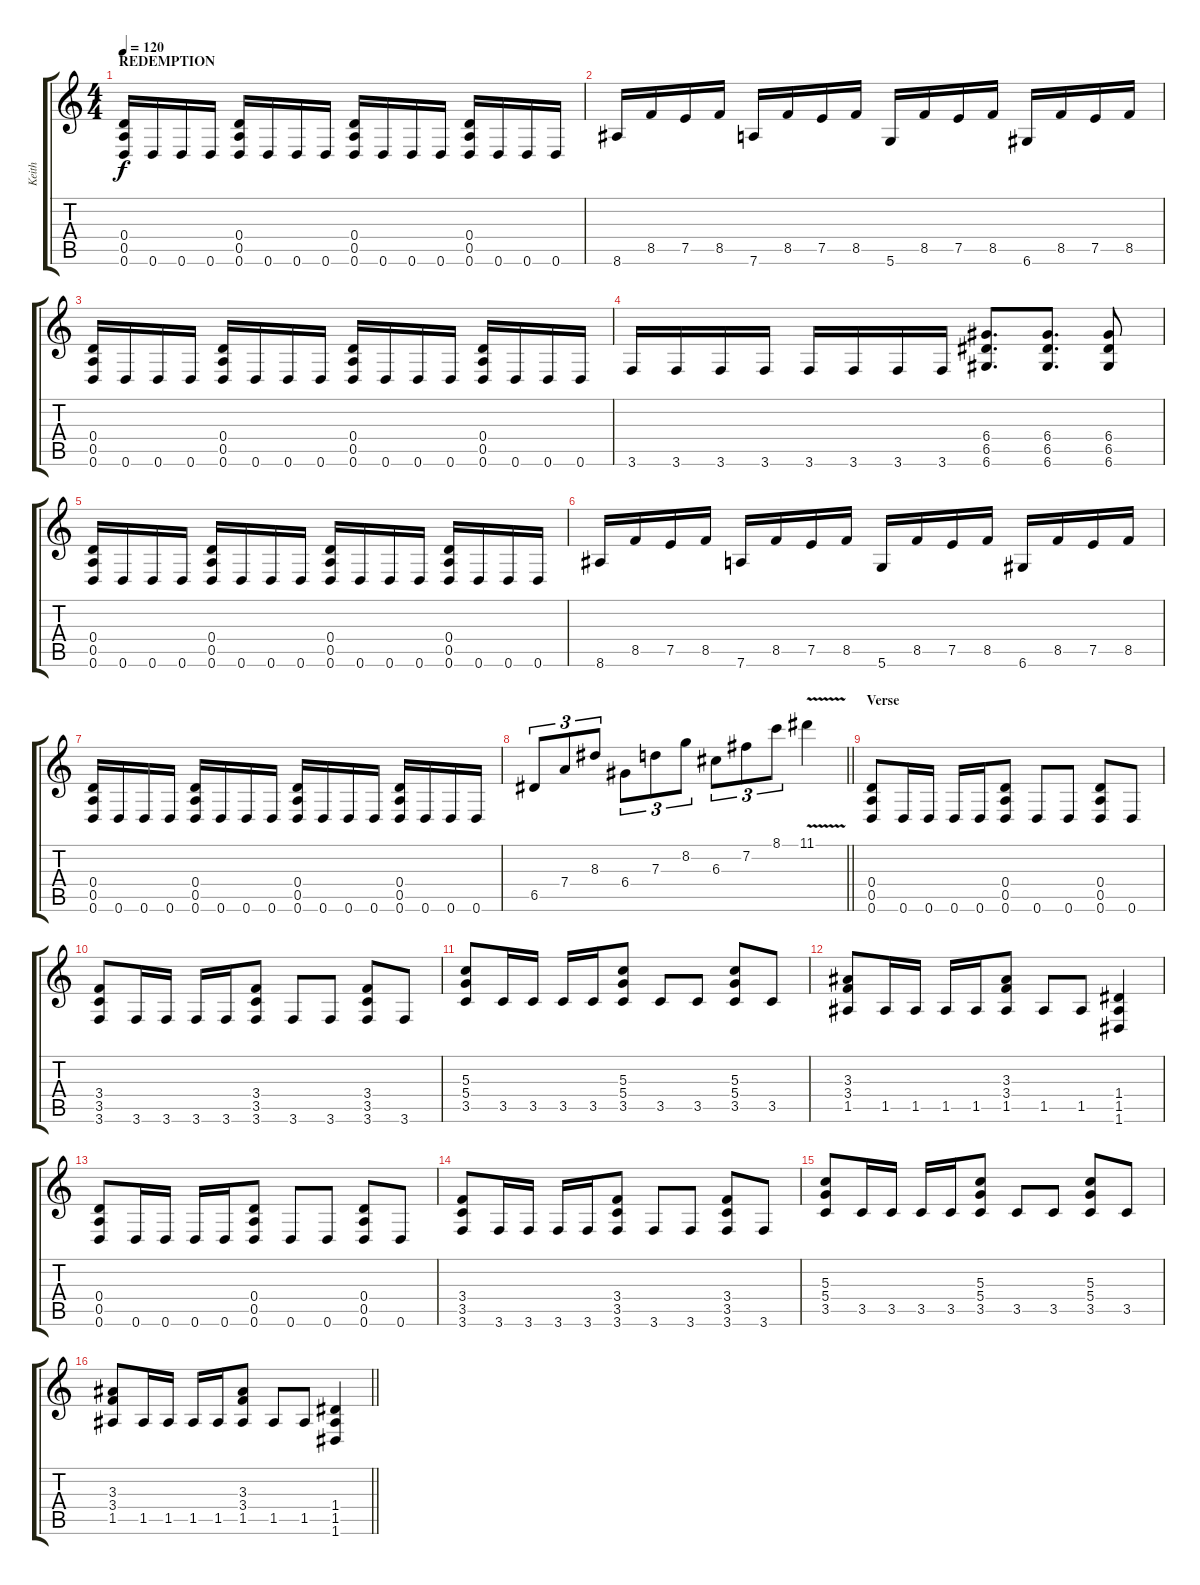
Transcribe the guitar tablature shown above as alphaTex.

\track ("Keith" "Keith") {instrument acousticguitarsteel}
\staff {score tabs}
\tuning (E4 B3 G3 D3 A2 D2) {hide}
\ts (4 4)
\section ("" "REDEMPTION")
\tempo 120
\clef g2
\ks c
(0.4 0.5 0.6).16{dy f} 0.6.16 0.6.16 0.6.16 (0.4 0.5 0.6).16 0.6.16 0.6.16 0.6.16 (0.4 0.5 0.6).16 0.6.16 0.6.16 0.6.16 (0.4 0.5 0.6).16 0.6.16 0.6.16 0.6.16 |
8.6.16 8.5.16 7.5.16 8.5.16 7.6.16 8.5.16 7.5.16 8.5.16 5.6.16 8.5.16 7.5.16 8.5.16 6.6.16 8.5.16 7.5.16 8.5.16 |
(0.4 0.5 0.6).16 0.6.16 0.6.16 0.6.16 (0.4 0.5 0.6).16 0.6.16 0.6.16 0.6.16 (0.4 0.5 0.6).16 0.6.16 0.6.16 0.6.16 (0.4 0.5 0.6).16 0.6.16 0.6.16 0.6.16 |
3.6.16 3.6.16 3.6.16 3.6.16 3.6.16 3.6.16 3.6.16 3.6.16 (6.4 6.5 6.6).8{d} (6.4 6.5 6.6).8{d} (6.4 6.5 6.6).8 |
(0.4 0.5 0.6).16 0.6.16 0.6.16 0.6.16 (0.4 0.5 0.6).16 0.6.16 0.6.16 0.6.16 (0.4 0.5 0.6).16 0.6.16 0.6.16 0.6.16 (0.4 0.5 0.6).16 0.6.16 0.6.16 0.6.16 |
8.6.16 8.5.16 7.5.16 8.5.16 7.6.16 8.5.16 7.5.16 8.5.16 5.6.16 8.5.16 7.5.16 8.5.16 6.6.16 8.5.16 7.5.16 8.5.16 |
(0.4 0.5 0.6).16 0.6.16 0.6.16 0.6.16 (0.4 0.5 0.6).16 0.6.16 0.6.16 0.6.16 (0.4 0.5 0.6).16 0.6.16 0.6.16 0.6.16 (0.4 0.5 0.6).16 0.6.16 0.6.16 0.6.16 |
\barLineRight lightlight
6.5.8{tu (3 2)} 7.4.8{tu (3 2)} 8.3.8{tu (3 2)} 6.4.8{tu (3 2)} 7.3.8{tu (3 2)} 8.2.8{tu (3 2)} 6.3.8{tu (3 2)} 7.2.8{tu (3 2)} 8.1.8{tu (3 2)} 11.1{v}.4 |
\section ("" "Verse")
(0.4 0.5 0.6).8 0.6.16 0.6.16 0.6.16 0.6.16 (0.4 0.5 0.6).8 0.6.8 0.6.8 (0.4 0.5 0.6).8 0.6.8 |
(3.4 3.5 3.6).8 3.6.16 3.6.16 3.6.16 3.6.16 (3.4 3.5 3.6).8 3.6.8 3.6.8 (3.4 3.5 3.6).8 3.6.8 |
(5.3 5.4 3.5).8 3.5.16 3.5.16 3.5.16 3.5.16 (5.3 5.4 3.5).8 3.5.8 3.5.8 (5.3 5.4 3.5).8 3.5.8 |
(3.3 3.4 1.5).8 1.5.16 1.5.16 1.5.16 1.5.16 (3.3 3.4 1.5).8 1.5.8 1.5.8 (1.4 1.5 1.6).4 |
(0.4 0.5 0.6).8 0.6.16 0.6.16 0.6.16 0.6.16 (0.4 0.5 0.6).8 0.6.8 0.6.8 (0.4 0.5 0.6).8 0.6.8 |
(3.4 3.5 3.6).8 3.6.16 3.6.16 3.6.16 3.6.16 (3.4 3.5 3.6).8 3.6.8 3.6.8 (3.4 3.5 3.6).8 3.6.8 |
(5.3 5.4 3.5).8 3.5.16 3.5.16 3.5.16 3.5.16 (5.3 5.4 3.5).8 3.5.8 3.5.8 (5.3 5.4 3.5).8 3.5.8 |
\barLineRight lightlight
(3.3 3.4 1.5).8 1.5.16 1.5.16 1.5.16 1.5.16 (3.3 3.4 1.5).8 1.5.8 1.5.8 (1.4 1.5 1.6).4
